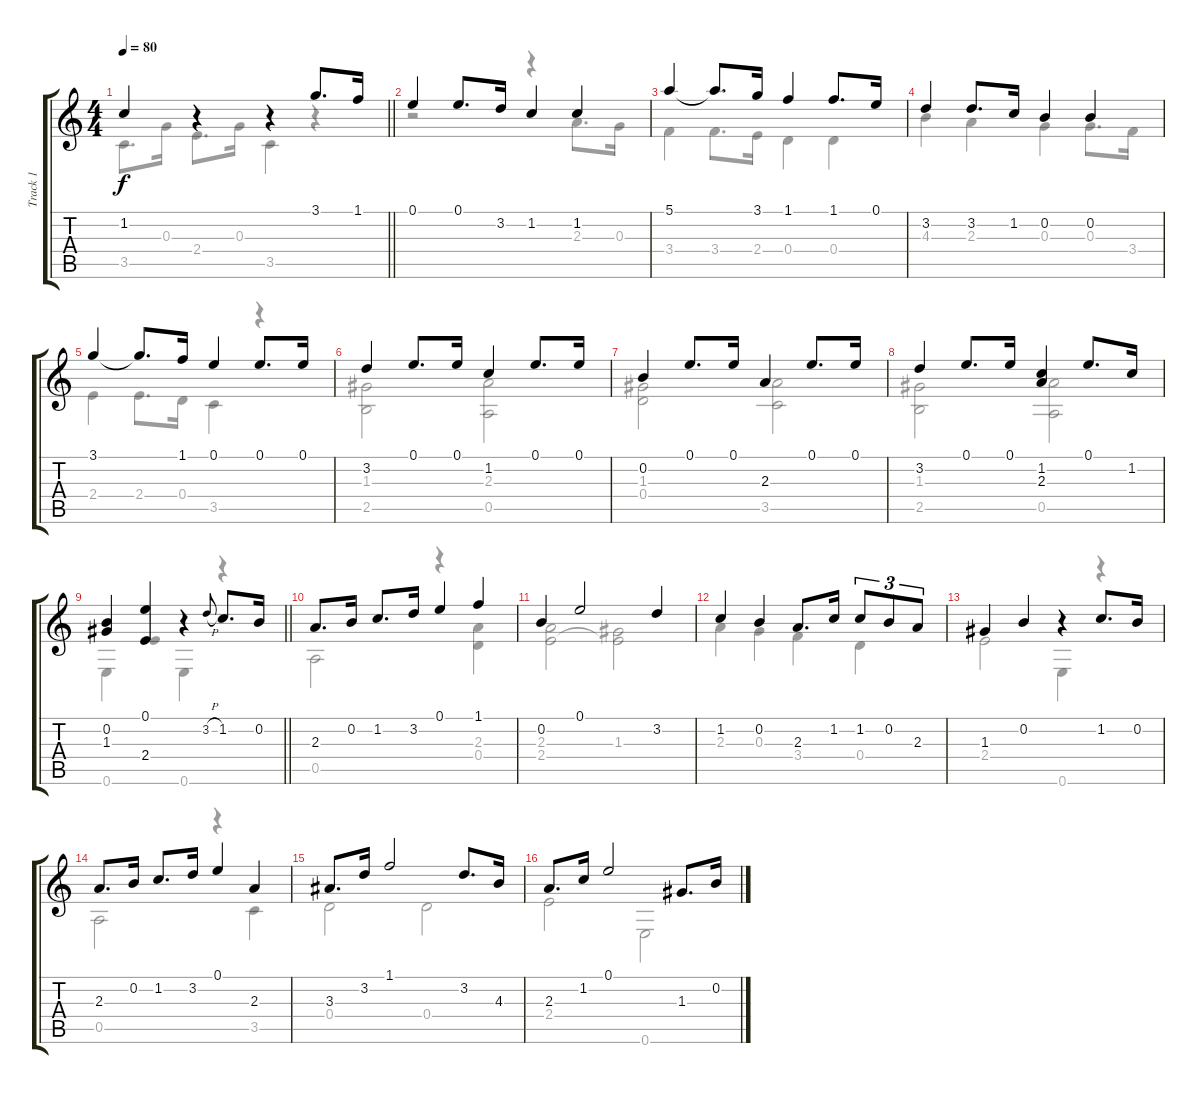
\track ("Track 1" "Track 1") {instrument acousticguitarnylon}
\staff {score tabs}
\tuning (E4 B3 G3 D3 A2 E2) {hide}
\voice
\ts (4 4)
\tempo 80
\clef g2
\barLineRight lightlight
\ks c
1.2.4{dy f} r.4 r.4 3.1.8{d} 1.1.16 |
0.1.4 0.1.8{d} 3.2.16 1.2.4 1.2.4 |
5.1.4 5.1{t}.8{d} 3.1.16 1.1.4 1.1.8{d} 0.1.16 |
3.2.4 3.2.8{d} 1.2.16 0.2.4 0.2.4 |
3.1.4 3.1{t}.8{d} 1.1.16 0.1.4 0.1.8{d} 0.1.16 |
3.2.4 0.1.8{d} 0.1.16 1.2.4 0.1.8{d} 0.1.16 |
0.2.4 0.1.8{d} 0.1.16 2.3.4 0.1.8{d} 0.1.16 |
3.2.4 0.1.8{d} 0.1.16 (1.2 2.3).4 0.1.8{d} 1.2.16 |
\barLineRight lightlight
(0.2 1.3).4 (0.1 2.4).4 r.4 3.2{h}.8{gr onbeat} 1.2.8{d} 0.2.16 |
2.3.8{d} 0.2.16 1.2.8{d} 3.2.16 0.1.4 1.1.4 |
0.2.4 0.1.2 3.2.4 |
1.2.4 0.2.4 2.3.8{d} 1.2.16 1.2.8{tu (3 2)} 0.2.8{tu (3 2)} 2.3.8{tu (3 2)} |
1.3.4 0.2.4 r.4 1.2.8{d} 0.2.16 |
2.3.8{d} 0.2.16 1.2.8{d} 3.2.16 0.1.4 2.3.4 |
3.3.8{d} 3.2.16 1.1.2 3.2.8{d} 4.3.16 |
2.3.8{d} 1.2.16 0.1.2 1.3.8{d} 0.2.16
\voice
\clef g2
\ottava regular
\simile none
\barLineRight lightlight
\ks c
3.5.8{d dy f} 0.3.16 2.4.8{d} 0.3.16 3.5.4 r.4 |
r.2 r.4 2.3.8{d} 0.3.16 |
3.4.4 3.4.8{d} 2.4.16 0.4.4 0.4.4 |
4.3.4 2.3.4 0.3.4 0.3.8{d} 3.4.16 |
2.4.4 2.4.8{d} 0.4.16 3.5.4 r.4 |
(1.3 2.5).2 (2.3 0.5).2 |
(1.3 0.4).2 (2.3 3.5).2 |
(1.3 2.5).2 (2.3 0.5).2 |
\barLineRight lightlight
0.6.4 2.4.4{beam Up} 0.6.4 r.4 |
0.5.2 r.4 (2.3 0.4).4 |
(2.3 2.4).2 (1.3 2.4{t}).2 |
2.3.4 0.3.4 3.4.4 0.4.4 |
2.4.2 0.6.4 r.4 |
0.5.2 r.4 3.5.4 |
0.4.2 0.4.2 |
2.4.2 0.6.2
